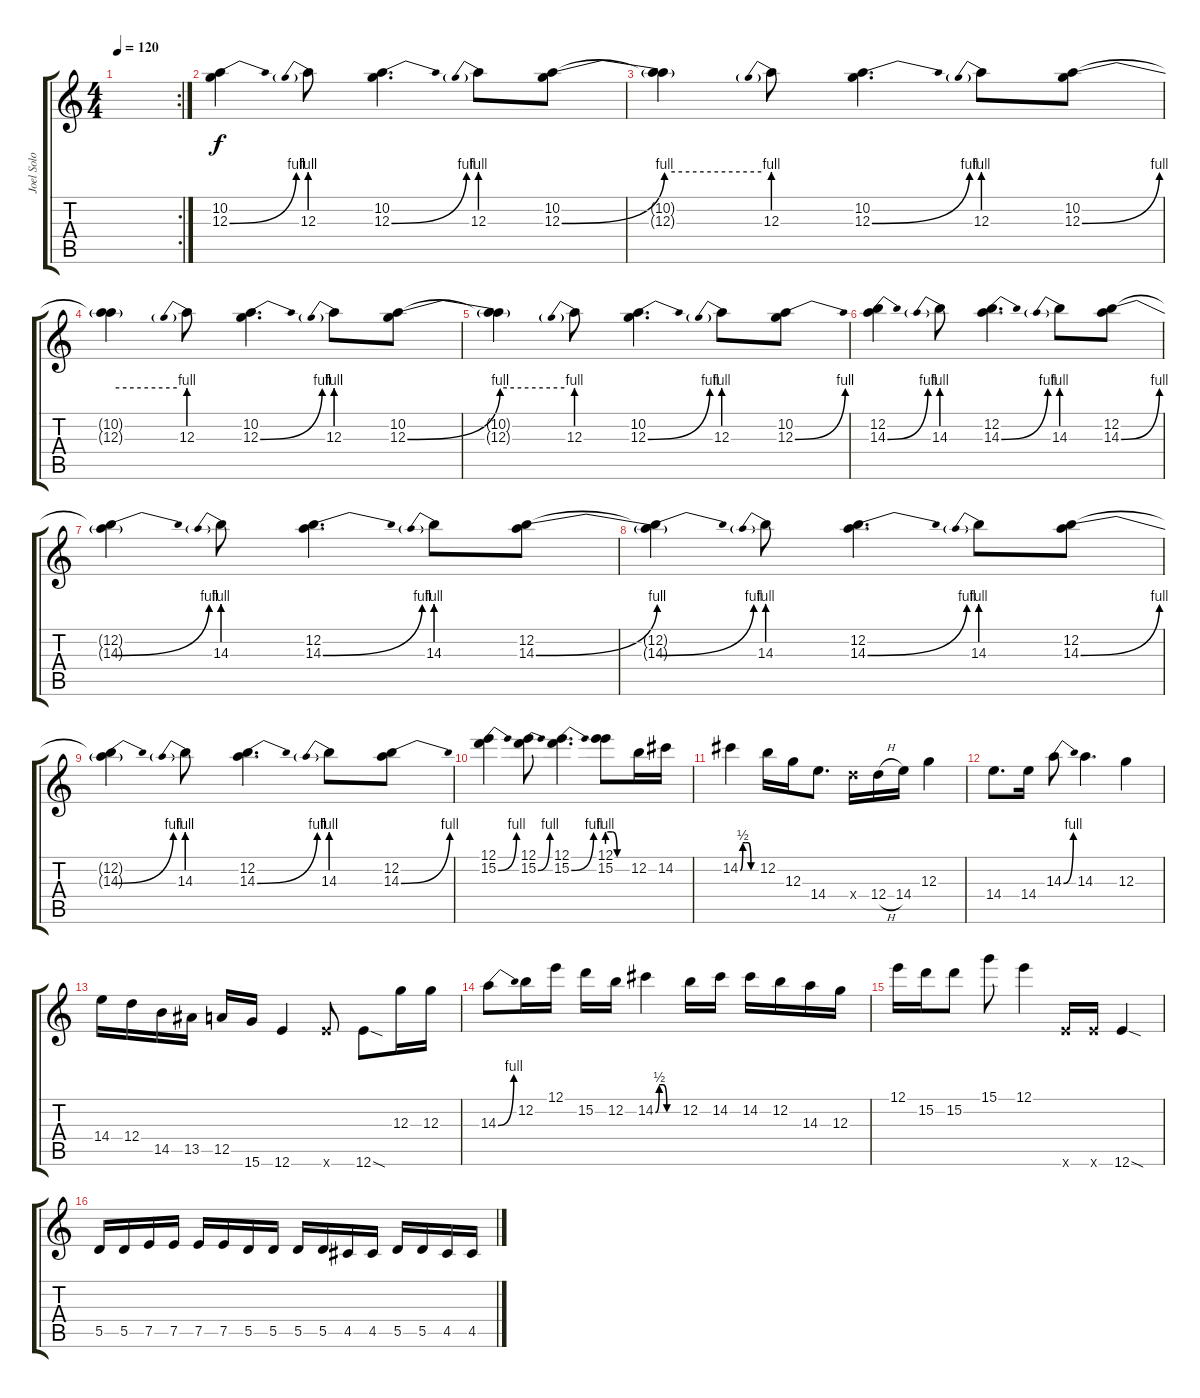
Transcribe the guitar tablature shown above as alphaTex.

\track ("Joel Solo" "Joel Solo") {instrument overdrivenguitar}
\staff {score tabs}
\tuning (E4 B3 G3 D3 A2 E2) {hide}
\rc 2
\ts (4 4)
\tempo 120
\clef g2
\ks c
|
(10.2 12.3{be (bend 0 0 60 4)}).4 12.3{be (prebend 0 4 60 4)}.8 (10.2 12.3{be (bend 0 0 60 4)}).4{d} 12.3{be (prebend 0 4 60 4)}.8 (10.2 12.3{be (bend 0 0 60 4)}).8 |
(10.2{t} 12.3{be (hold 0 4 60 4) t}).4 12.3{be (prebend 0 4 60 4)}.8 (10.2 12.3{be (bend 0 0 60 4)}).4{d} 12.3{be (prebend 0 4 60 4)}.8 (10.2 12.3{be (bend 0 0 60 4)}).8 |
(10.2{t} 12.3{be (hold 0 4 60 4) t}).4 12.3{be (prebend 0 4 60 4)}.8 (10.2 12.3{be (bend 0 0 60 4)}).4{d} 12.3{be (prebend 0 4 60 4)}.8 (10.2 12.3{be (bend 0 0 60 4)}).8 |
(10.2{t} 12.3{be (hold 0 4 60 4) t}).4 12.3{be (prebend 0 4 60 4)}.8 (10.2 12.3{be (bend 0 0 60 4)}).4{d} 12.3{be (prebend 0 4 60 4)}.8 (10.2 12.3{be (bend 0 0 60 4)}).8 |
(12.2 14.3{be (bend 0 0 60 4)}).4 14.3{be (prebend 0 4 60 4)}.8 (12.2 14.3{be (bend 0 0 60 4)}).4{d} 14.3{be (prebend 0 4 60 4)}.8 (12.2 14.3{be (bend 0 0 60 4)}).8 |
(12.2{t} 14.3{be (bend 0 0 60 4) t}).4 14.3{be (prebend 0 4 60 4)}.8 (12.2 14.3{be (bend 0 0 60 4)}).4{d} 14.3{be (prebend 0 4 60 4)}.8 (12.2 14.3{be (bend 0 0 60 4)}).8 |
(12.2{t} 14.3{be (bend 0 0 60 4) t}).4 14.3{be (prebend 0 4 60 4)}.8 (12.2 14.3{be (bend 0 0 60 4)}).4{d} 14.3{be (prebend 0 4 60 4)}.8 (12.2 14.3{be (bend 0 0 60 4)}).8 |
(12.2{t} 14.3{be (bend 0 0 60 4) t}).4 14.3{be (prebend 0 4 60 4)}.8 (12.2 14.3{be (bend 0 0 60 4)}).4{d} 14.3{be (prebend 0 4 60 4)}.8 (12.2 14.3{be (bend 0 0 60 4)}).8 |
(12.1 15.2{be (bend 0 0 60 4)}).4 (12.1 15.2{be (bend 0 0 60 4)}).8 (12.1 15.2{be (bend 0 0 60 4)}).4{d} (12.1 15.2{be (custom 0 4 15 4 30 0 60 0)}).8 12.2.16 14.2.16 |
14.2{be (custom 0 0 10 2 20 2 30 2 41 0 60 0)}.4 12.2.16 12.3.16 14.4.8{d} 12.4{x}.16 12.4{h}.16 14.4.16 12.3.4 |
14.4.8{d} 14.4.16 14.3{be (bend 0 0 60 4)}.8 14.3.4{d} 12.3.4 |
14.4.16 12.4.16 14.5.16 13.5.16 12.5.16 15.6.16 12.6.4 12.6{x}.8 12.6{sod}.8 12.3.16 12.3.16 |
14.3{be (bend 0 0 60 4)}.8 12.2.16 12.1.16 15.2.16 12.2.16 14.2{be (custom 0 0 10 2 20 2 30 0 60 0)}.4 12.2.16 14.2.16 14.2.16 12.2.16 14.3.16 12.3.16 |
12.1.16 15.2.16 15.2.8 15.1.8 12.1.4 12.6{x}.16 12.6{x}.16 12.6{sod}.4 |
5.5.16 5.5.16 7.5.16 7.5.16 7.5.16 7.5.16 5.5.16 5.5.16 5.5.16 5.5.16 4.5.16 4.5.16 5.5.16 5.5.16 4.5.16 4.5.16
